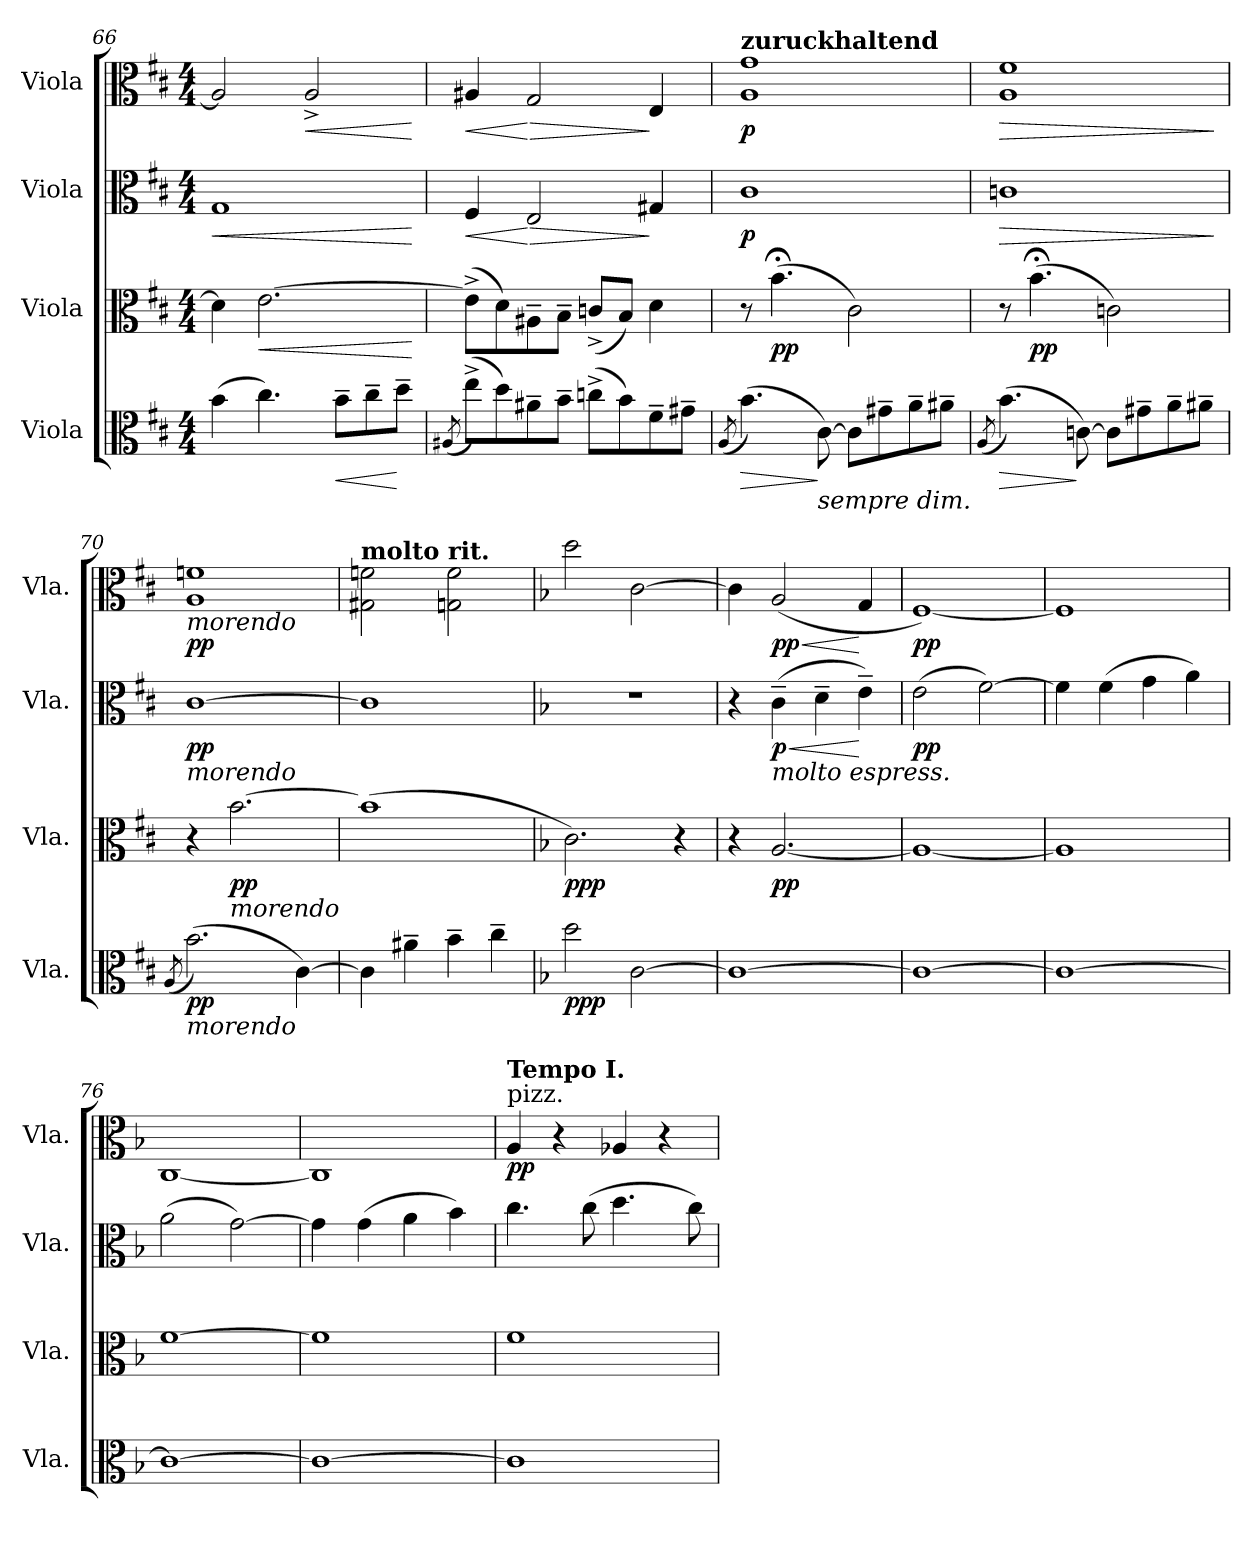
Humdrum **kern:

**kern	**dynam	**kern	**dynam	**kern	**dynam	**kern	**dynam
*part4	*part4	*part3	*part3	*part2	*part2	*part1	*part1
*staff4	*staff4	*staff3	*staff3	*staff2	*staff2	*staff1	*staff1
*I"Viola	*	*I"Viola	*	*I"Viola	*	*I"Viola	*
*I'Vla.	*	*I'Vla.	*	*I'Vla.	*	*I'Vla.	*
*clefC3	*	*clefC3	*	*clefC3	*	*clefC3	*
*k[f#c#]	*	*k[f#c#]	*	*k[f#c#]	*	*k[f#c#]	*
*M4/4	*	*M4/4	*	*M4/4	*	*M4/4	*
=66	=66	=66	=66	=66	=66	=66	=66
!	!	!	!	!	!LO:HP:b	!	!
(4b\	.	4d\]	.	1G	<	2A/]	.
!	!	!	!LO:HP:b	!	!	!	!
4.cc#\)	.	[2.e\	<	.	.	.	.
!	!	!	!	!	!	!	!LO:HP:b
.	.	.	.	.	.	2A^/	<
!	!LO:HP:b	!	!	!	!	!	!
8b~\L	<	.	.	.	.	.	.
8cc#~\	.	.	.	.	.	.	.
8dd~\J	[	.	.	.	.	.	.
.	.	.	[	.	[	.	[
=67	=67	=67	=67	=67	=67	=67	=67
(8qA#X/	.	.	.	.	.	.	.
!	!	!	!	!	!LO:HP:b	!	!LO:HP:b
(8ee^\L)	.	(8e^\L]	.	4F#/	<	4A#X/	<
8dd\)	.	8d\)	.	.	.	.	.
!	!	!	!	!	!LO:HP:n=1:b	!	!LO:HP:n=1:b
8a#X~\	.	8A#X~\	.	2E/	[ >	2G/	[ >
8b~\J	.	8B~\J	.	.	.	.	.
(8ccn^\L	.	(8cn^/L	.	.	.	.	.
8b\)	.	8B/J)	.	.	.	.	.
8f#~\	.	4d\	.	4G#X/	]	4E/	]
8g#X~\J	.	.	.	.	.	.	.
=68	=68	=68	=68	=68	=68	=68	=68
(8qA/	.	.	.	.	.	.	.
!	!	!	!	!	!	!LO:TX:a:B:t=zuruckhaltend	!
!	!LO:HP:b	!	!	!	!LO:DY:b	!	!LO:DY:b
(4.b\)	>	8r	.	1c#	p	1A 1g	p
!	!	!	!LO:DY:b	!	!	!	!
.	.	(4.b;<\	pp	.	.	.	.
!LO:TX:b:i:t=sempre dim.	!	!	!	!	!	!	!
[8c#\)	]	.	.	.	.	.	.
8c#\L]	.	2c#\)	.	.	.	.	.
8g#X~\	.	.	.	.	.	.	.
8a~\	.	.	.	.	.	.	.
8a#X~\J	.	.	.	.	.	.	.
=69	=69	=69	=69	=69	=69	=69	=69
(8qA/	.	.	.	.	.	.	.
!	!LO:HP:b	!	!	!	!LO:HP:b	!	!LO:HP:b
(4.b\)	>	8r	.	1cn	>	1A 1f#	>
!	!	!	!LO:DY:b	!	!	!	!
.	.	(4.b;<\	pp	.	.	.	.
[8cn\)	]	.	.	.	.	.	.
8c\L]	.	2cn\)	.	.	.	.	.
8g#X~\	.	.	.	.	.	.	.
8a~\	.	.	.	.	.	.	.
8a#X~\J	.	.	.	.	.	.	.
.	.	.	.	.	]	.	]
!!LO:PB:g=z
=70	=70	=70	=70	=70	=70	=70	=70
(8qA/	.	.	.	.	.	.	.
!	!	!	!	!	!	!LO:TX:b:i:t=morendo	!
!	!	!	!	!LO:TX:b:i:t=morendo	!	!	!
!LO:TX:b:i:t=morendo	!	!	!	!	!	!	!
!	!LO:DY:b	!	!	!	!LO:DY:b	!	!LO:DY:b
(2.b\)	pp	4r	.	[1c#	pp	1A 1fn	pp
!	!	!LO:TX:b:i:t=morendo	!	!	!	!	!
!	!	!	!LO:DY:b	!	!	!	!
.	.	[2.b\	pp	.	.	.	.
[4c#\)	.	.	.	.	.	.	.
=71	=71	=71	=71	=71	=71	=71	=71
!	!	!	!	!	!	!LO:TX:a:B:t=molto rit.	!
4c#\]	.	(1b]	.	1c#]	.	2G#X\ 2fn\	.
4a#X~\	.	.	.	.	.	.	.
4b~\	.	.	.	.	.	2Gn\ 2f\	.
4cc#~\	.	.	.	.	.	.	.
=72	=72	=72	=72	=72	=72	=72	=72
*k[b-]	*	*k[b-]	*	*k[b-]	*	*k[b-]	*
!	!LO:DY:b	!	!LO:DY:b	!	!	!	!
2dd\	ppp	2.c\)	ppp	1r	.	2dd\	.
[2c\	.	.	.	.	.	[2c\	.
.	.	4r	.	.	.	.	.
=73	=73	=73	=73	=73	=73	=73	=73
1c_	.	4r	.	4r	.	4c\]	.
!	!	!	!	!LO:TX:b:i:t=molto espress.	!	!	!
!	!	!	!LO:DY:b	!	!LO:HP:b	!	!LO:HP:b
!	!	!	!	!	!LO:DY:n=1:b	!	!LO:DY:n=1:b
.	.	[2.A/	pp	(4c~\	< p	(2A/	< pp
.	.	.	.	4d~\	.	.	.
.	.	.	.	4e~\)	[	4G/	[
=74	=74	=74	=74	=74	=74	=74	=74
!	!	!	!	!	!LO:DY:b	!	!LO:DY:b
1c_	.	1A_	.	(2e\	pp	[1F)	pp
.	.	.	.	[2f\)	.	.	.
=75	=75	=75	=75	=75	=75	=75	=75
1c_	.	1A]	.	4f\]	.	1F]	.
.	.	.	.	(4f\	.	.	.
.	.	.	.	4g\	.	.	.
.	.	.	.	4a\)	.	.	.
=76	=76	=76	=76	=76	=76	=76	=76
1c_	.	[1f	.	(2a\	.	[1C	.
.	.	.	.	[2g\)	.	.	.
=77	=77	=77	=77	=77	=77	=77	=77
1c_	.	1f]	.	4g\]	.	1C]	.
.	.	.	.	(4g\	.	.	.
.	.	.	.	4a\	.	.	.
.	.	.	.	4b-\)	.	.	.
!!LO:LB:g=z
=78	=78	=78	=78	=78	=78	=78	=78
!	!	!	!	!	!	!LO:TX:a:t=pizz.	!
!	!	!	!	!	!	!LO:TX:a:B:t=Tempo I.	!
!	!	!	!	!	!	!	!LO:DY:b
1c]	.	1f	.	4.cc\	.	4A/	pp
.	.	.	.	.	.	4r	.
.	.	.	.	(8cc\	.	.	.
.	.	.	.	4.dd\	.	4A-X/	.
.	.	.	.	.	.	4r	.
.	.	.	.	8cc\)	.	.	.
=	=	=	=	=	=	=	=
*-	*-	*-	*-	*-	*-	*-	*-
